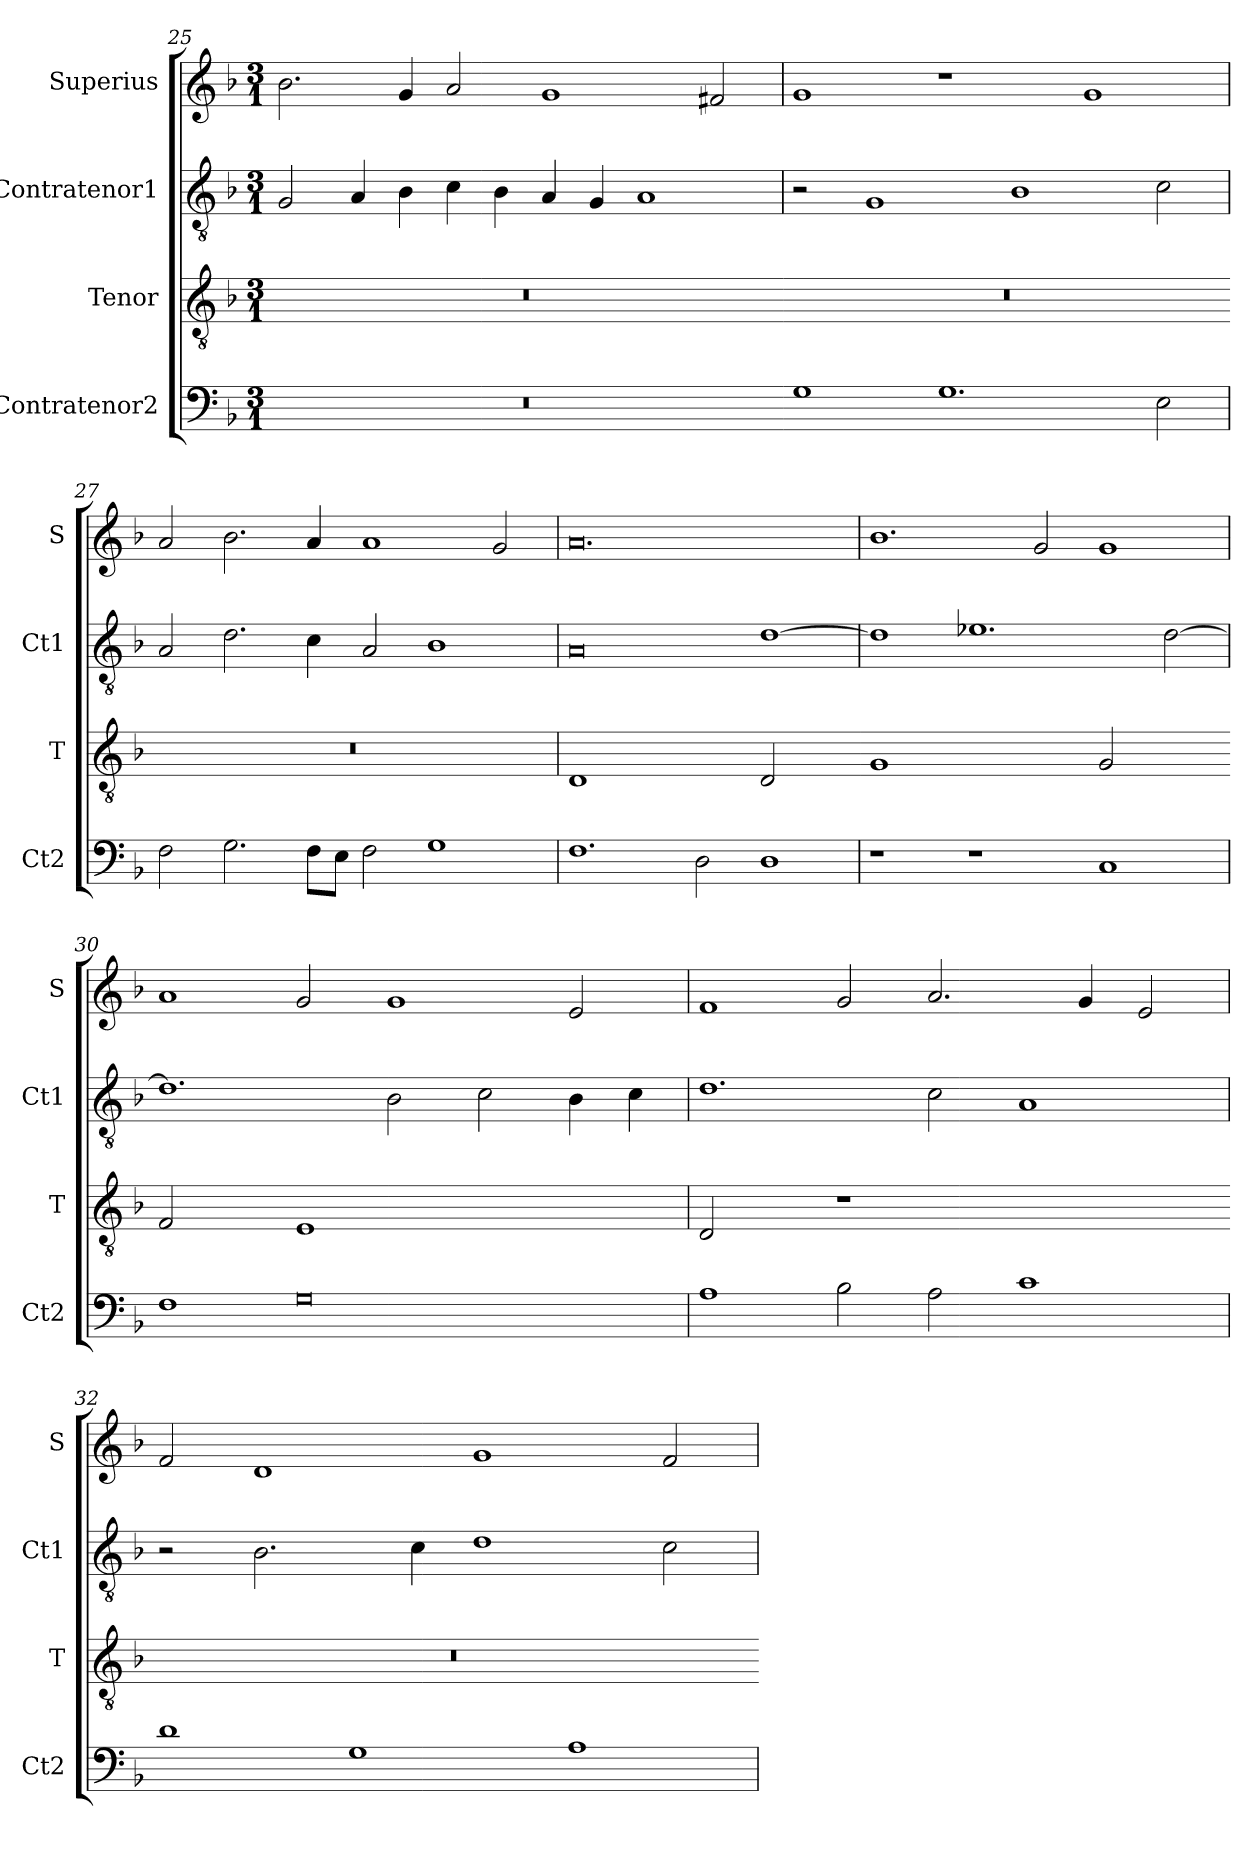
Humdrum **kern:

**kern	**kern	**kern	**kern
*part4	*part3	*part2	*part1
*staff4	*staff3	*staff2	*staff1
*I"Contratenor2	*I"Tenor	*I"Contratenor1	*I"Superius
*I'Ct2	*I'T	*I'Ct1	*I'S
*clefF4	*clefGv2	*clefGv2	*clefG2
*k[b-]	*k[b-]	*k[b-]	*k[b-]
*M3/1	*M3/1	*M3/1	*M3/1
=25	=25	=25	=25
!	!LO:N:vis=1.	!	!
0.r	0.r	2G	2.b-
.	.	4A	.
.	.	4B-	4g
.	.	4c	2a
.	.	4B-	.
.	.	4A	1g
.	.	4G	.
.	.	1A	.
.	.	.	2f#X
=26	=26-	=26	=26
!	!LO:N:vis=1.	!	!
1G	0.r	2r	1g
.	.	1G	.
1.G	.	.	1r
.	.	1B-	.
.	.	.	1g
2E	.	2c	.
=27	=27-	=27	=27
!	!LO:N:vis=1.	!	!
2F	0.r	2A	2a
2.G	.	2.d	2.b-
8FL	.	4c	4a
8EJ	.	.	.
2F	.	2A	1a
1G	.	1B-	.
.	.	.	2g
=28	=28	=28	=28
!	!LO:N:vis=1	!	!
1.F	0D	0A	0.a
2D	.	.	.
!	!LO:N:vis=2	!	!
1D	1D	[1d	.
=29	=29-	=29	=29
!	!LO:N:vis=1	!	!
1r	0G	1d]	1.b-
1r	.	1.e-X	.
.	.	.	2g
!	!LO:N:vis=2	!	!
1C	1G	.	1g
.	.	[2d	.
=30	=30-	=30	=30
!	!LO:N:vis=2	!	!
1F	1F	1.d]	1a
!	!LO:N:vis=1	!	!
0G	0E	.	2g
.	.	2B-	1g
.	.	2c	.
.	.	4B-	2e
.	.	4c	.
=31	=31	=31	=31
!	!LO:N:vis=2	!	!
1A	1D	1.d	1f
!	!LO:N:vis=1	!	!
2B-	0r	.	2g
2A	.	2c	2.a
1c	.	1A	.
.	.	.	4g
.	.	.	2e
=32	=32-	=32	=32
!	!LO:N:vis=1.	!	!
1d	0.r	2r	2f
.	.	2.B-	1d
1G	.	.	.
.	.	4c	.
.	.	1d	1g
1A	.	.	.
.	.	2c	2f
=	=-	=	=
*-	*-	*-	*-
